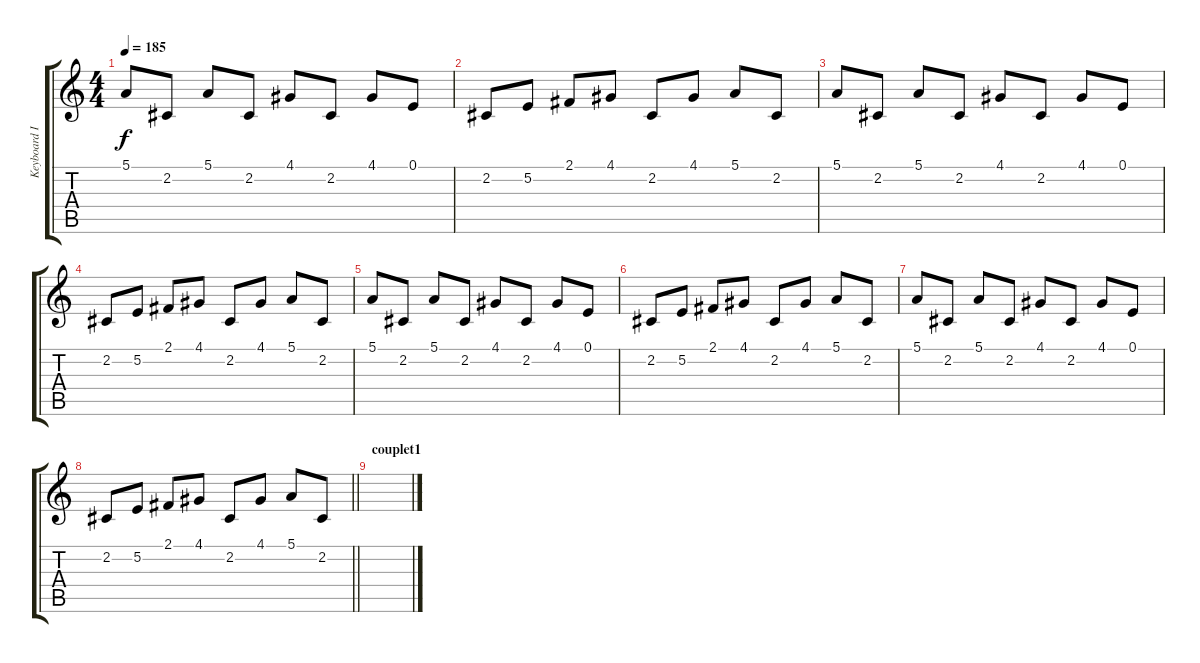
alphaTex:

\track ("Keyboard II" "Keyboard I") {instrument drawbarorgan}
\staff {score tabs}
\tuning (E4 B3 G3 D3 A2 E2) {hide}
\ts (4 4)
\tempo 185
\clef g2
\ks c
5.1.8{dy f} 2.2.8 5.1.8 2.2.8 4.1.8 2.2.8 4.1.8 0.1.8 |
2.2.8 5.2.8 2.1.8 4.1.8 2.2.8 4.1.8 5.1.8 2.2.8 |
5.1.8 2.2.8 5.1.8 2.2.8 4.1.8 2.2.8 4.1.8 0.1.8 |
2.2.8 5.2.8 2.1.8 4.1.8 2.2.8 4.1.8 5.1.8 2.2.8 |
5.1.8 2.2.8 5.1.8 2.2.8 4.1.8 2.2.8 4.1.8 0.1.8 |
2.2.8 5.2.8 2.1.8 4.1.8 2.2.8 4.1.8 5.1.8 2.2.8 |
5.1.8 2.2.8 5.1.8 2.2.8 4.1.8 2.2.8 4.1.8 0.1.8 |
\barLineRight lightlight
2.2.8 5.2.8 2.1.8 4.1.8 2.2.8 4.1.8 5.1.8 2.2.8 |
\section ("" "couplet1")
